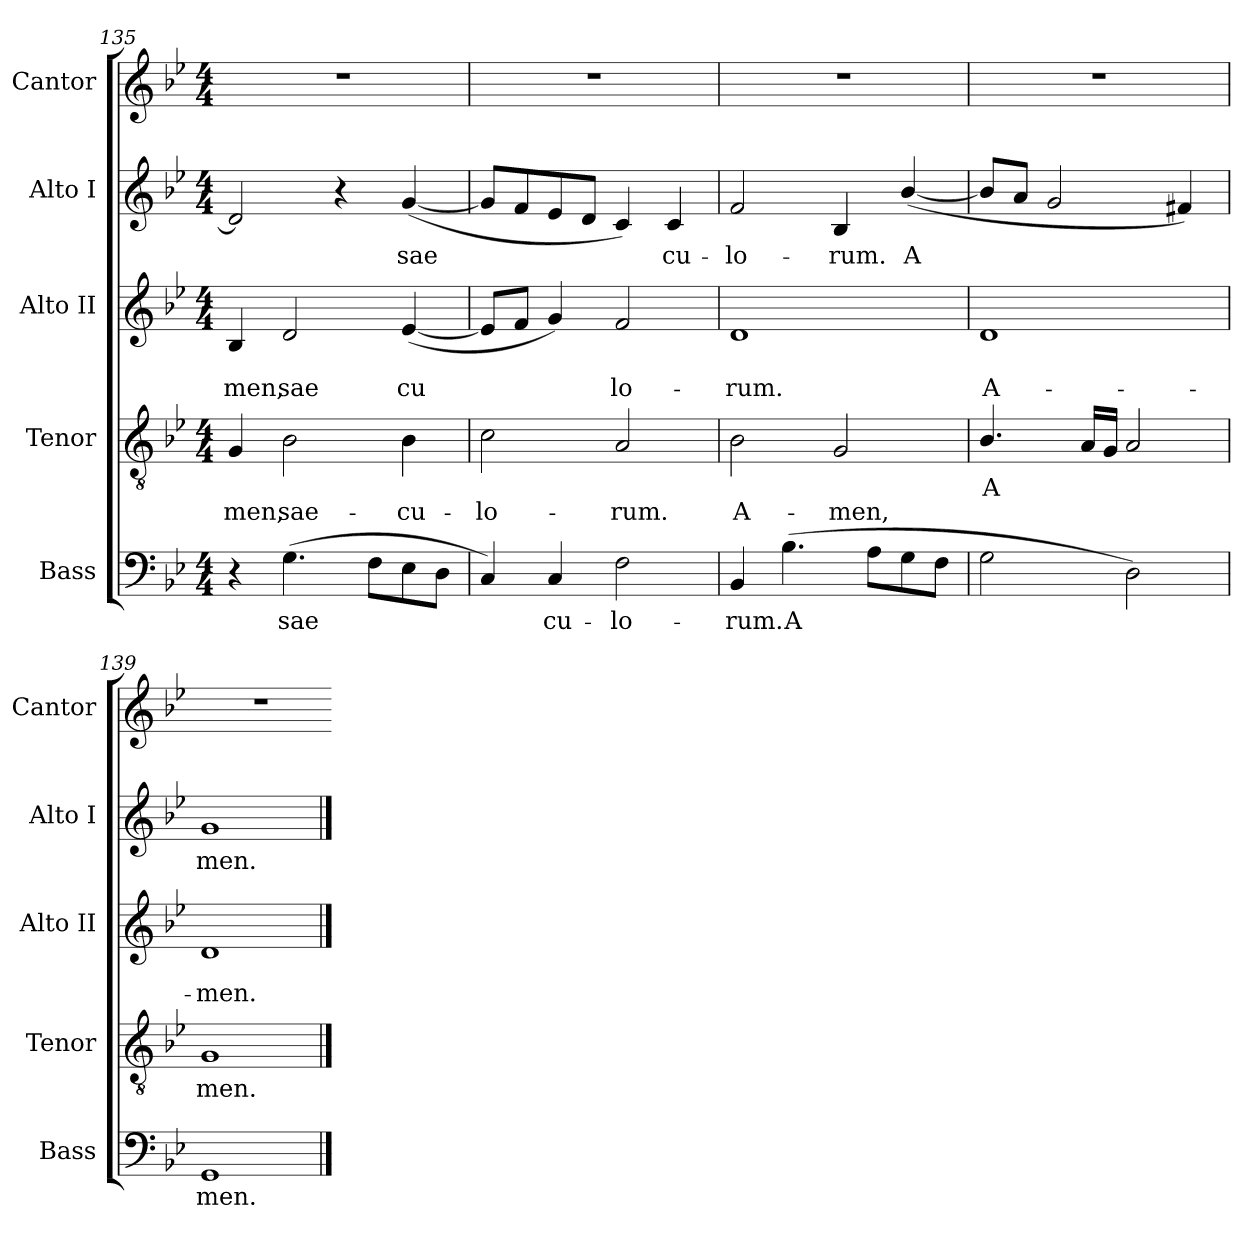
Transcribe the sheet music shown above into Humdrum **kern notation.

**kern	**text	**kern	**text	**text	**kern	**text	**text	**kern	**text	**kern
*part5	*part5	*part4	*part4	*part4	*part3	*part3	*part3	*part2	*part2	*part1
*staff5	*staff5	*staff4	*staff4	*staff4	*staff3	*staff3	*staff3	*staff2	*staff2	*staff1
*I"Bass	*	*I"Tenor	*	*	*I"Alto II	*	*	*I"Alto I	*	*I"Cantor
*I'Bass	*	*I'Tenor	*	*	*I'Alto II	*	*	*I'Alto I	*	*I'Cantor
*clefF4	*	*clefGv2	*	*	*clefG2	*	*	*clefG2	*	*clefG2
*k[b-e-]	*	*k[b-e-]	*	*	*k[b-e-]	*	*	*k[b-e-]	*	*k[b-e-]
*B-:	*	*B-:	*	*	*B-:	*	*	*B-:	*	*B-:
*M4/4	*	*M4/4	*	*	*M4/4	*	*	*M4/4	*	*M4/4
=135	=135	=135	=135	=135	=135	=135	=135	=135	=135	=135
!	!	!	!	!LO:LY:b	!	!	!LO:LY:b	!	!	!
4r	.	4G	.	men,	4B-	.	men,	2d]	.	1r
!	!LO:LY:b	!	!	!LO:LY:b	!	!	!LO:LY:b	!	!	!
(>4.G	sae	2B-	.	sae-	2d	.	sae	.	.	.
.	.	.	.	.	.	.	.	4r	.	.
8FL	.	.	.	.	.	.	.	.	.	.
!	!	!	!	!LO:LY:b	!	!	!LO:LY:b	!	!LO:LY:b	!
8E-	.	4B-	.	-cu-	(<[4e-	.	cu	(<[4g	sae	.
8DJ	.	.	.	.	.	.	.	.	.	.
=136	=136	=136	=136	=136	=136	=136	=136	=136	=136	=136
!	!	!	!	!LO:LY:b	!	!	!	!	!	!
4C)	.	2c	.	-lo-	8e-L]	.	.	8gL]	.	1r
.	.	.	.	.	8fJ	.	.	8f	.	.
!	!LO:LY:b	!	!	!	!	!	!	!	!	!
4C	cu-	.	.	.	4g)	.	.	8e-	.	.
.	.	.	.	.	.	.	.	8dJ	.	.
!	!LO:LY:b	!	!	!LO:LY:b	!	!	!LO:LY:b	!	!	!
2F	-lo-	2A	.	-rum.	2f	.	lo-	4c)	.	.
!	!	!	!	!	!	!	!	!	!LO:LY:b	!
.	.	.	.	.	.	.	.	4c	cu-	.
=137	=137	=137	=137	=137	=137	=137	=137	=137	=137	=137
!	!LO:LY:b	!	!	!LO:LY:b	!	!	!LO:LY:b	!	!LO:LY:b	!
4BB-	-rum.	2B-	.	A-	1d	.	-rum.	2f	-lo-	1r
!	!LO:LY:b	!	!	!	!	!	!	!	!	!
(>4.B-	A	.	.	.	.	.	.	.	.	.
!	!	!	!	!LO:LY:b	!	!	!	!	!LO:LY:b	!
.	.	2G	.	-men,	.	.	.	4B-	-rum.	.
8AL	.	.	.	.	.	.	.	.	.	.
!	!	!	!	!	!	!	!	!	!LO:LY:b	!
8G	.	.	.	.	.	.	.	(<[4b-/	A	.
8FJ	.	.	.	.	.	.	.	.	.	.
=138	=138	=138	=138	=138	=138	=138	=138	=138	=138	=138
!	!	!	!LO:LY:b	!	!	!	!LO:LY:b	!	!	!
2G	.	4.B-/	A	.	1d	.	A-	8b-/L]	.	1r
.	.	.	.	.	.	.	.	8aJ	.	.
.	.	.	.	.	.	.	.	2g	.	.
.	.	16ALL	.	.	.	.	.	.	.	.
.	.	16GJJ	.	.	.	.	.	.	.	.
2D)	.	2A	.	.	.	.	.	.	.	.
.	.	.	.	.	.	.	.	4f#)	.	.
=139	=139	=139	=139	=139	=139	=139	=139	=139	=139	=139
!	!LO:LY:b	!	!LO:LY:b	!	!	!	!LO:LY:b	!	!LO:LY:b	!
1GG	men.	1G	men.	.	1d	.	-men.	1g	men.	1r
==	=	==	=	=	==	=	=	==	=	=
*-	*-	*-	*-	*-	*-	*-	*-	*-	*-	*-
